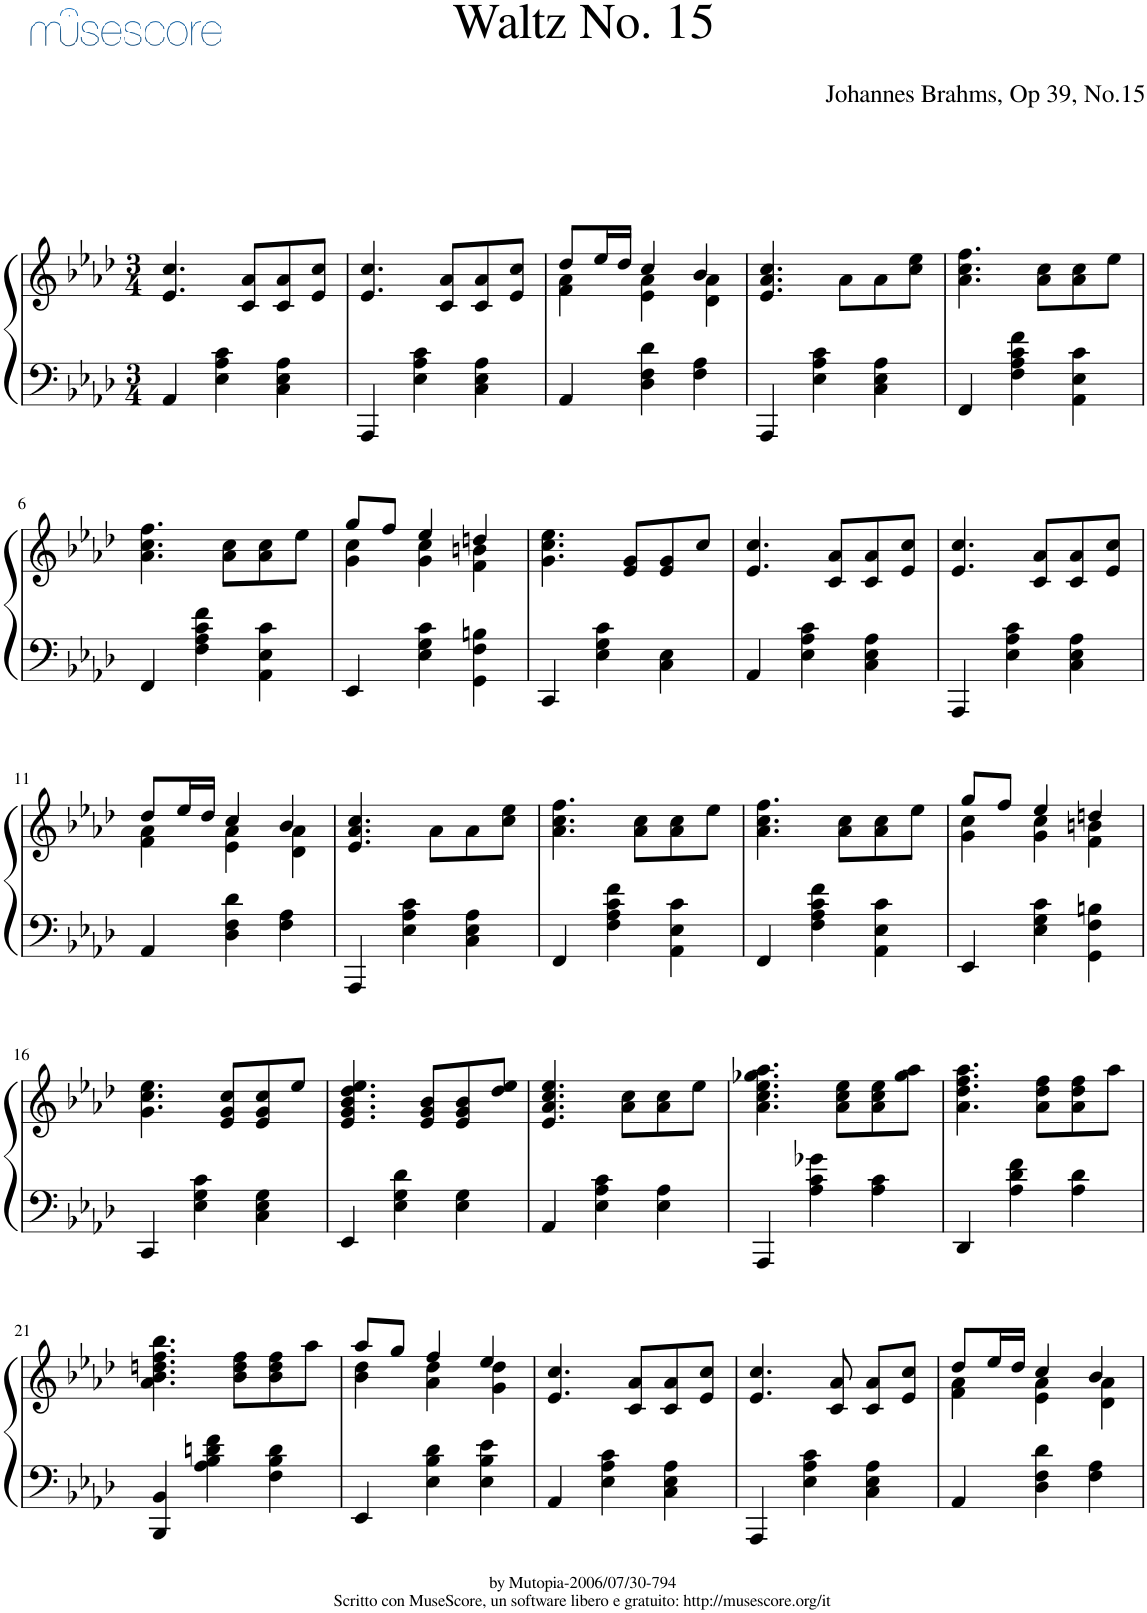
**kern	**kern
*part1	*part1
*staff2	*staff1
*I"Piano	*
*I'Pno.	*
*clefF4	*clefG2
*k[b-e-a-d-]	*k[b-e-a-d-]
*M3/4	*M3/4
=1	=1
4AA-/	4.e-/ 4.cc/
4E-\ 4A-\ 4c\	.
.	8c/ 8a-/L
4C\ 4E-\ 4A-\	8c/ 8a-/
.	8e-/ 8cc/J
=2	=2
4AAA-/	4.e-/ 4.cc/
4E-\ 4A-\ 4c\	.
.	8c/ 8a-/L
4C\ 4E-\ 4A-\	8c/ 8a-/
.	8e-/ 8cc/J
=3	=3
*	*^
4AA-/	8dd-/L	4f\ 4a-\
.	16ee-/L	.
.	16dd-/JJ	.
4D-\ 4F\ 4d-\	4cc/	4e-\ 4a-\
4F\ 4A-\	4b-/	4d-\ 4a-\
*	*v	*v
=4	=4
4AAA-/	4.e-/ 4.a-/ 4.cc/
4E-\ 4A-\ 4c\	.
.	8a-\L
4C\ 4E-\ 4A-\	8a-\
.	8cc\ 8ee-\J
=5	=5
4FF/	4.a-\ 4.cc\ 4.ff\
4F\ 4A-\ 4c\ 4f\	.
.	8a-\ 8cc\L
4AA-\ 4E-\ 4c\	8a-\ 8cc\
.	8ee-\J
!!LO:LB:g=z
=6	=6
4FF/	4.a-\ 4.cc\ 4.ff\
4F\ 4A-\ 4c\ 4f\	.
.	8a-\ 8cc\L
4AA-\ 4E-\ 4c\	8a-\ 8cc\
.	8ee-\J
=7	=7
*	*^
4EE-/	8gg/L	4g\ 4cc\
.	8ff/J	.
4E-\ 4G\ 4c\	4ee-/	4g\ 4cc\
4GG\ 4F\ 4Bn\	4ddn/	4f\ 4bn\
*	*v	*v
=8	=8
4CC/	4.g\ 4.cc\ 4.ee-\
4E-\ 4G\ 4c\	.
.	8e-/ 8g/L
4C\ 4E-\	8e-/ 8g/
.	8cc/J
=9	=9
4AA-/	4.e-/ 4.cc/
4E-\ 4A-\ 4c\	.
.	8c/ 8a-/L
4C\ 4E-\ 4A-\	8c/ 8a-/
.	8e-/ 8cc/J
=10	=10
4AAA-/	4.e-/ 4.cc/
4E-\ 4A-\ 4c\	.
.	8c/ 8a-/L
4C\ 4E-\ 4A-\	8c/ 8a-/
.	8e-/ 8cc/J
!!LO:LB:g=z
=11	=11
*	*^
4AA-/	8dd-/L	4f\ 4a-\
.	16ee-/L	.
.	16dd-/JJ	.
4D-\ 4F\ 4d-\	4cc/	4e-\ 4a-\
4F\ 4A-\	4b-/	4d-\ 4a-\
*	*v	*v
=12	=12
4AAA-/	4.e-/ 4.a-/ 4.cc/
4E-\ 4A-\ 4c\	.
.	8a-\L
4C\ 4E-\ 4A-\	8a-\
.	8cc\ 8ee-\J
=13	=13
4FF/	4.a-\ 4.cc\ 4.ff\
4F\ 4A-\ 4c\ 4f\	.
.	8a-\ 8cc\L
4AA-\ 4E-\ 4c\	8a-\ 8cc\
.	8ee-\J
=14	=14
4FF/	4.a-\ 4.cc\ 4.ff\
4F\ 4A-\ 4c\ 4f\	.
.	8a-\ 8cc\L
4AA-\ 4E-\ 4c\	8a-\ 8cc\
.	8ee-\J
=15	=15
*	*^
4EE-/	8gg/L	4g\ 4cc\
.	8ff/J	.
4E-\ 4G\ 4c\	4ee-/	4g\ 4cc\
4GG\ 4F\ 4Bn\	4ddn/	4f\ 4bn\
*	*v	*v
!!LO:LB:g=z
=16	=16
4CC/	4.g\ 4.cc\ 4.ee-\
4E-\ 4G\ 4c\	.
.	8e-/ 8g/ 8cc/L
4C\ 4E-\ 4G\	8e-/ 8g/ 8cc/
.	8ee-/J
=17	=17
4EE-/	4.e-/ 4.g/ 4.b-/ 4.dd-/ 4.ee-/
4E-\ 4G\ 4d-\	.
.	8e-/ 8g/ 8b-/L
4E-\ 4G\	8e-/ 8g/ 8b-/
.	8dd-/ 8ee-/J
=18	=18
4AA-/	4.e-/ 4.a-/ 4.cc/ 4.ee-/
4E-\ 4A-\ 4c\	.
.	8a-\ 8cc\L
4E-\ 4A-\	8a-\ 8cc\
.	8ee-\J
=19	=19
4AAA-/	4.a-\ 4.cc\ 4.ee-\ 4.gg-X\ 4.aa-\
4A-\ 4c\ 4g-X\	.
.	8a-\ 8cc\ 8ee-\L
4A-\ 4c\	8a-\ 8cc\ 8ee-\
.	8gg-\ 8aa-\J
=20	=20
4DD-/	4.a-\ 4.dd-\ 4.ff\ 4.aa-\
4A-\ 4d-\ 4f\	.
.	8a-\ 8dd-\ 8ff\L
4A-\ 4d-\	8a-\ 8dd-\ 8ff\
.	8aa-\J
!!LO:LB:g=z
=21	=21
4BBB-/ 4BB-/	4.a-\ 4.b-\ 4.ddn\ 4.ff\ 4.bb-\
4A-\ 4B-\ 4dn\ 4f\	.
.	8b-\ 8dd\ 8ff\L
4F\ 4B-\ 4d\	8b-\ 8dd\ 8ff\
.	8aa-\J
=22	=22
*	*^
4EE-/	8aa-/L	4b-\ 4dd-\
.	8gg/J	.
4E-\ 4B-\ 4d-\	4ff/	4a-\ 4dd-\
4E-\ 4B-\ 4e-\	4ee-/	4g\ 4dd-\
*	*v	*v
=23	=23
4AA-/	4.e-/ 4.cc/
4E-\ 4A-\ 4c\	.
.	8c/ 8a-/L
4C\ 4E-\ 4A-\	8c/ 8a-/
.	8e-/ 8cc/J
=24	=24
4AAA-/	4.e-/ 4.cc/
4E-\ 4A-\ 4c\	.
.	8c/ 8a-/
4C\ 4E-\ 4A-\	8c/ 8a-/L
.	8e-/ 8cc/J
=25	=25
*	*^
4AA-/	8dd-/L	4f\ 4a-\
.	16ee-/L	.
.	16dd-/JJ	.
4D-\ 4F\ 4d-\	4cc/	4e-\ 4a-\
4F\ 4A-\	4b-/	4d-\ 4a-\
*	*v	*v
=	=
*-	*-
